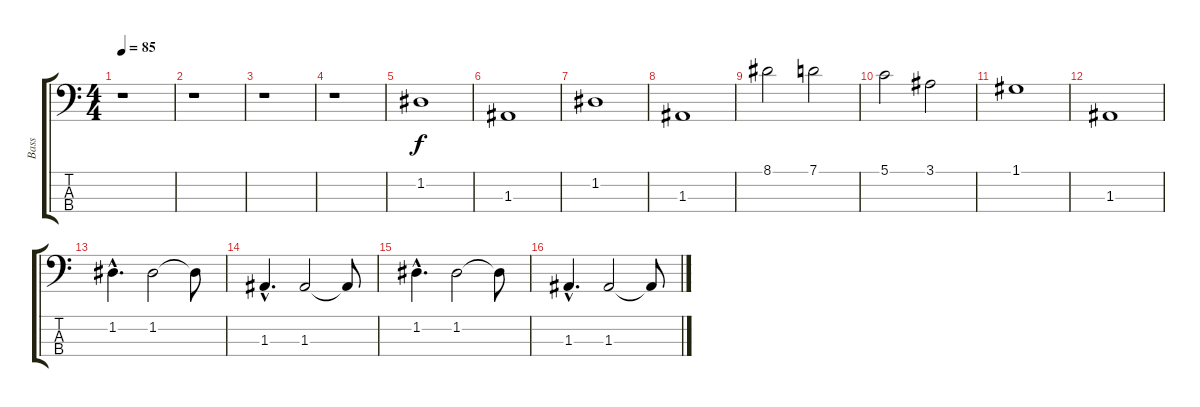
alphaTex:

\track ("Bass" "Bass") {instrument electricbassfinger}
\staff {score tabs}
\tuning (G2 D2 A1 E1) {hide}
\ts (4 4)
\tempo 85
\clef f4
\ks c
r.1{dy f instrument electricbassfinger} |
r.1 |
r.1 |
r.1 |
1.2.1 |
1.3.1 |
1.2.1 |
1.3.1 |
8.1.2 7.1.2 |
5.1.2 3.1.2 |
1.1.1 |
1.3.1 |
1.2{hac}.4{d} 1.2.2 1.2{t}.8 |
1.3{hac}.4{d} 1.3.2 1.3{t}.8 |
1.2{hac}.4{d} 1.2.2 1.2{t}.8 |
1.3{hac}.4{d} 1.3.2 1.3{t}.8
